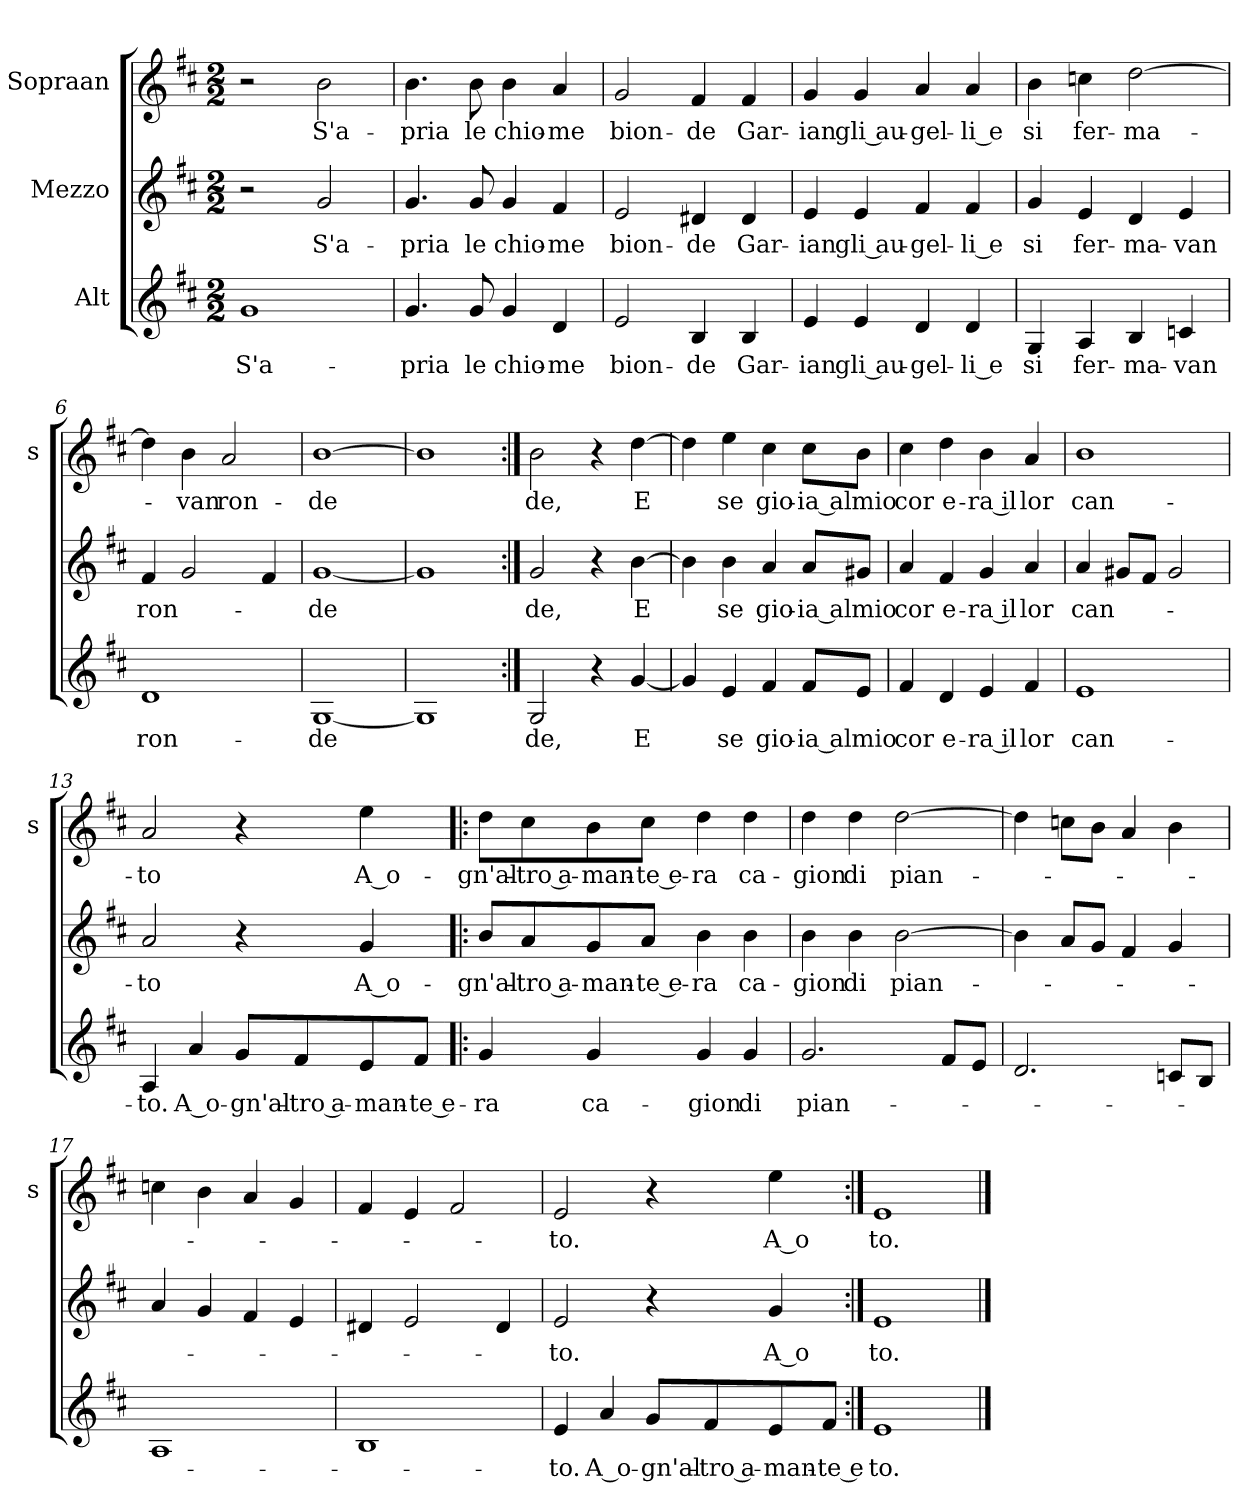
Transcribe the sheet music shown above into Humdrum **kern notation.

**kern	**text	**kern	**text	**kern	**text
*part3	*part3	*part2	*part2	*part1	*part1
*staff3	*staff3	*staff2	*staff2	*staff1	*staff1
*I"Alt	*	*I"Mezzo	*	*I"Sopraan	*
*	*	*	*	*I's	*
*clefG2	*	*clefG2	*	*clefG2	*
*k[f#c#]	*	*k[f#c#]	*	*k[f#c#]	*
*D:	*	*D:	*	*D:	*
*M2/2	*	*M2/2	*	*M2/2	*
=1	=1	=1	=1	=1	=1
!	!LO:LY:b	!	!	!	!
1g	S'a-	2r	.	2r	.
!	!	!	!LO:LY:b	!	!LO:LY:b
.	.	2g/	S'a-	2b\	S'a-
=2	=2	=2	=2	=2	=2
!	!LO:LY:b	!	!LO:LY:b	!	!LO:LY:b
4.g/	pria	4.g/	pria	4.b\	pria
!	!LO:LY:b	!	!LO:LY:b	!	!LO:LY:b
8g/	-le	8g/	-le	8b\	-le
!	!LO:LY:b	!	!LO:LY:b	!	!LO:LY:b
4g/	chio-	4g/	chio-	4b\	chio-
!	!LO:LY:b	!	!LO:LY:b	!	!LO:LY:b
4d/	-me	4f#/	-me	4a/	-me
=3	=3	=3	=3	=3	=3
!	!LO:LY:b	!	!LO:LY:b	!	!LO:LY:b
2e/	-bion-	2e/	-bion-	2g/	-bion-
!	!LO:LY:b	!	!LO:LY:b	!	!LO:LY:b
4B/	de	4d#X/	de	4f#/	de
!	!LO:LY:b	!	!LO:LY:b	!	!LO:LY:b
4B/	-Gar-	4d#/	-Gar-	4f#/	-Gar-
=4	=4	=4	=4	=4	=4
!	!LO:LY:b	!	!LO:LY:b	!	!LO:LY:b
4e/	-ian	4e/	-ian	4g/	-ian
!	!LO:LY:b	!	!LO:LY:b	!	!LO:LY:b
4e/	-gli au-	4e/	-gli au-	4g/	-gli au-
!	!LO:LY:b	!	!LO:LY:b	!	!LO:LY:b
4d/	-gel-	4f#/	-gel-	4a/	-gel-
!	!LO:LY:b	!	!LO:LY:b	!	!LO:LY:b
4d/	-li e	4f#/	-li e	4a/	-li e
!!LO:LB:g=z
=5	=5	=5	=5	=5	=5
!	!LO:LY:b	!	!LO:LY:b	!	!LO:LY:b
4G/	-si	4g/	-si	4b\	-si
!	!LO:LY:b	!	!LO:LY:b	!	!LO:LY:b
4A/	-fer-	4e/	-fer-	4ccn\	-fer-
!	!LO:LY:b	!	!LO:LY:b	!	!LO:LY:b
4B/	ma-	4d/	ma-	[2dd\	ma-
!	!LO:LY:b	!	!LO:LY:b	!	!
4cn/	-van	4e/	-van	.	.
=6	=6	=6	=6	=6	=6
!	!LO:LY:b	!	!LO:LY:b	!	!
1d	-ron-	4f#/	-ron-	4dd\]	.
!	!	!	!	!	!LO:LY:b
.	.	2g/	.	4b\	-van
!	!	!	!	!	!LO:LY:b
.	.	.	.	2a/	-ron-
.	.	4f#/	.	.	.
=7	=7	=7	=7	=7	=7
!	!LO:LY:b	!	!LO:LY:b	!	!LO:LY:b
[1G	de	[1g	de	[1b	de
=8	=8	=8	=8	=8	=8
1G]	.	1g]	.	1b]	.
=9:|!	=9:|!	=9:|!	=9:|!	=9:|!	=9:|!
!	!LO:LY:b	!	!LO:LY:b	!	!LO:LY:b
2G/	de,	2g/	de,	2b\	de,
4r	.	4r	.	4r	.
!	!LO:LY:b	!	!LO:LY:b	!	!LO:LY:b
[4g/	E	[4b\	E	[4dd\	E
=10	=10	=10	=10	=10	=10
4g/]	.	4b\]	.	4dd\]	.
!	!LO:LY:b	!	!LO:LY:b	!	!LO:LY:b
4e/	se	4b\	se	4ee\	se
!	!LO:LY:b	!	!LO:LY:b	!	!LO:LY:b
4f#/	-gio-	4a/	-gio-	4cc#\	-gio-
!	!LO:LY:b	!	!LO:LY:b	!	!LO:LY:b
8f#/L	ia al	8a/L	ia al	8cc#\L	ia al
!	!LO:LY:b	!	!LO:LY:b	!	!LO:LY:b
8e/J	mio	8g#X/J	mio	8b\J	mio
!!LO:LB:g=z
=11	=11	=11	=11	=11	=11
!	!LO:LY:b	!	!LO:LY:b	!	!LO:LY:b
4f#/	-cor	4a/	-cor	4cc#\	-cor
!	!LO:LY:b	!	!LO:LY:b	!	!LO:LY:b
4d/	e-	4f#/	e-	4dd\	e-
!	!LO:LY:b	!	!LO:LY:b	!	!LO:LY:b
4e/	ra il	4g/	ra il	4b\	ra il
!	!LO:LY:b	!	!LO:LY:b	!	!LO:LY:b
4f#/	-lor	4a/	-lor	4a/	-lor
=12	=12	=12	=12	=12	=12
!	!LO:LY:b	!	!LO:LY:b	!	!LO:LY:b
1e	-can-	4a/	-can-	1b	-can-
.	.	8g#X/L	.	.	.
.	.	8f#/J	.	.	.
.	.	2g#/	.	.	.
=13	=13	=13	=13	=13	=13
!	!LO:LY:b	!	!LO:LY:b	!	!LO:LY:b
4A/	to.	2a/	to	2a/	to
!	!LO:LY:b	!	!	!	!
4a/	-A o-	.	.	.	.
!	!LO:LY:b	!	!	!	!
8g/L	gn'al-	4r	.	4r	.
!	!LO:LY:b	!	!	!	!
8f#/	tro a-	.	.	.	.
!	!LO:LY:b	!	!LO:LY:b	!	!LO:LY:b
8e/	man-	4g/	-A o-	4ee\	-A o-
!	!LO:LY:b	!	!	!	!
8f#/J	-te e-	.	.	.	.
=14!|:	=14!|:	=14!|:	=14!|:	=14!|:	=14!|:
!	!LO:LY:b	!	!LO:LY:b	!	!LO:LY:b
4g/	-ra	8b/L	gn'al-	8dd\L	gn'al-
!	!	!	!LO:LY:b	!	!LO:LY:b
.	.	8a/	tro a-	8cc#\	tro a-
!	!LO:LY:b	!	!LO:LY:b	!	!LO:LY:b
4g/	-ca-	8g/	man-	8b\	man-
!	!	!	!LO:LY:b	!	!LO:LY:b
.	.	8a/J	-te e-	8cc#\J	-te e-
!	!LO:LY:b	!	!LO:LY:b	!	!LO:LY:b
4g/	gion	4b\	-ra	4dd\	-ra
!	!LO:LY:b	!	!LO:LY:b	!	!LO:LY:b
4g/	di	4b\	-ca-	4dd\	-ca-
!!LO:PB:g=z
=15	=15	=15	=15	=15	=15
!	!LO:LY:b	!	!LO:LY:b	!	!LO:LY:b
2.g/	-pian-	4b\	gion	4dd\	gion
!	!	!	!LO:LY:b	!	!LO:LY:b
.	.	4b\	di	4dd\	di
!	!	!	!LO:LY:b	!	!LO:LY:b
.	.	[2b\	-pian-	[2dd\	-pian-
8f#/L	.	.	.	.	.
8e/J	.	.	.	.	.
=16	=16	=16	=16	=16	=16
2.d/	.	4b\]	.	4dd\]	.
.	.	8a/L	.	8ccn\L	.
.	.	8g/J	.	8b\J	.
.	.	4f#/	.	4a/	.
8cn/L	.	4g/	.	4b\	.
8B/J	.	.	.	.	.
=17	=17	=17	=17	=17	=17
1A	.	4a/	.	4ccn\	.
.	.	4g/	.	4b\	.
.	.	4f#/	.	4a/	.
.	.	4e/	.	4g/	.
!!LO:LB:g=z
=18	=18	=18	=18	=18	=18
1B	.	4d#X/	.	4f#/	.
.	.	2e/	.	4e/	.
.	.	.	.	2f#/	.
.	.	4d#/	.	.	.
=19	=19	=19	=19	=19	=19
!	!LO:LY:b	!	!LO:LY:b	!	!LO:LY:b
4e/	to.	2e/	to.	2e/	to.
!	!LO:LY:b	!	!	!	!
4a/	-A o-	.	.	.	.
!	!LO:LY:b	!	!	!	!
8g/L	gn'al-	4r	.	4r	.
!	!LO:LY:b	!	!	!	!
8f#/	tro a-	.	.	.	.
!	!LO:LY:b	!	!LO:LY:b	!	!LO:LY:b
8e/	man-	4g/	A o	4ee\	A o
!	!LO:LY:b	!	!	!	!
8f#/J	te e	.	.	.	.
=20:|!	=20:|!	=20:|!	=20:|!	=20:|!	=20:|!
!	!LO:LY:b	!	!LO:LY:b	!	!LO:LY:b
1e	to.	1e	to.	1e	to.
==	==	==	==	==	==
*-	*-	*-	*-	*-	*-
